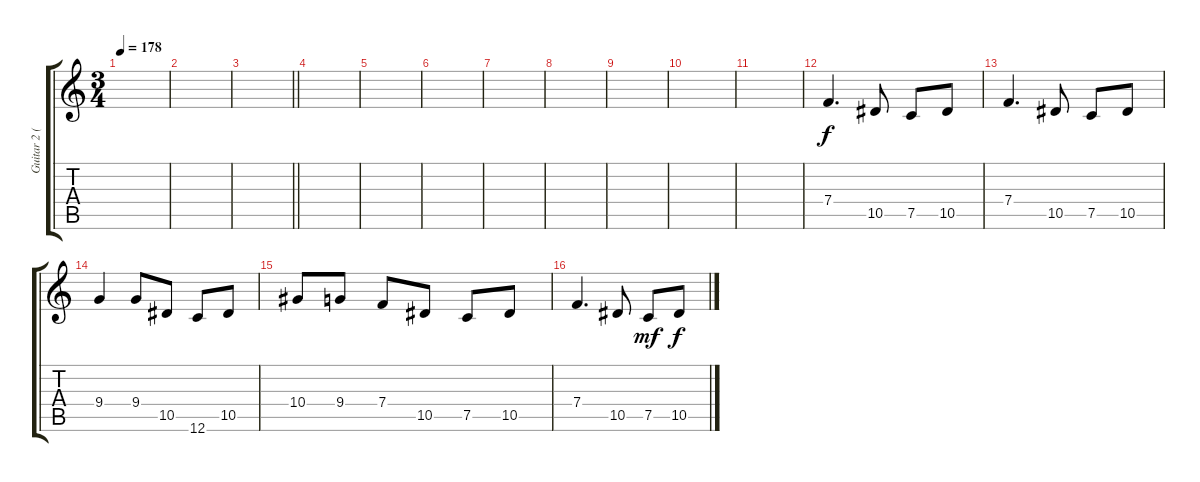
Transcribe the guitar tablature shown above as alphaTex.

\track ("Guitar 2 (Lead)" "Guitar 2 (") {instrument distortionguitar}
\staff {score tabs}
\tuning (C4 G3 Eb3 Bb2 F2 C2) {hide}
\ts (3 4)
\tempo 178
\clef g2
\ks c
|
|
\barLineRight lightlight
|
|
|
|
|
|
|
|
|
7.4.4{d dy f volume 14 balance 2 instrument distortionguitar} 10.5.8 7.5.8 10.5.8 |
7.4.4{d} 10.5.8 7.5.8 10.5.8 |
9.4.4 9.4.8 10.5.8 12.6.8 10.5.8 |
10.4.8 9.4.8 7.4.8 10.5.8 7.5.8 10.5.8 |
7.4.4{d} 10.5.8 7.5.8{dy mf} 10.5.8{dy f}
